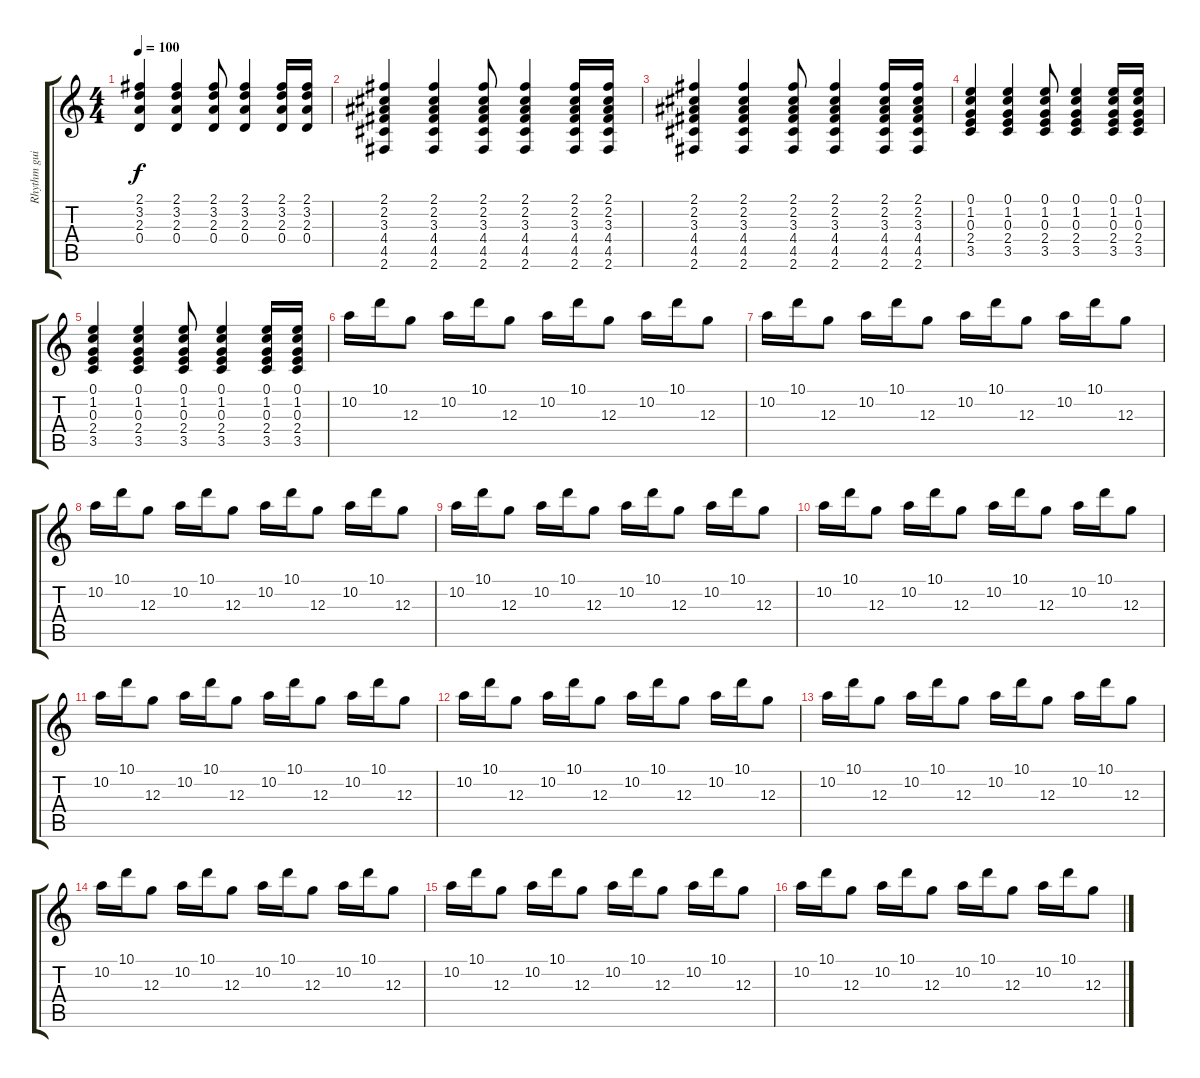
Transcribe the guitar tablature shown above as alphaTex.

\track ("Rhythm guitar" "Rhythm gui") {instrument acousticguitarsteel}
\staff {score tabs}
\tuning (E4 B3 G3 D3 A2 E2) {hide}
\ts (4 4)
\tempo 100
\clef g2
\ks c
(2.1 3.2 2.3 0.4).4{dy f} (2.1 3.2 2.3 0.4).4 (2.1 3.2 2.3 0.4).8 (2.1 3.2 2.3 0.4).4 (2.1 3.2 2.3 0.4).16 (2.1 3.2 2.3 0.4).16 |
(2.1 2.2 3.3 4.4 4.5 2.6).4 (2.1 2.2 3.3 4.4 4.5 2.6).4 (2.1 2.2 3.3 4.4 4.5 2.6).8 (2.1 2.2 3.3 4.4 4.5 2.6).4 (2.1 2.2 3.3 4.4 4.5 2.6).16 (2.1 2.2 3.3 4.4 4.5 2.6).16 |
(2.1 2.2 3.3 4.4 4.5 2.6).4 (2.1 2.2 3.3 4.4 4.5 2.6).4 (2.1 2.2 3.3 4.4 4.5 2.6).8 (2.1 2.2 3.3 4.4 4.5 2.6).4 (2.1 2.2 3.3 4.4 4.5 2.6).16 (2.1 2.2 3.3 4.4 4.5 2.6).16 |
(0.1 1.2 0.3 2.4 3.5).4 (0.1 1.2 0.3 2.4 3.5).4 (0.1 1.2 0.3 2.4 3.5).8 (0.1 1.2 0.3 2.4 3.5).4 (0.1 1.2 0.3 2.4 3.5).16 (0.1 1.2 0.3 2.4 3.5).16 |
(0.1 1.2 0.3 2.4 3.5).4 (0.1 1.2 0.3 2.4 3.5).4 (0.1 1.2 0.3 2.4 3.5).8 (0.1 1.2 0.3 2.4 3.5).4 (0.1 1.2 0.3 2.4 3.5).16 (0.1 1.2 0.3 2.4 3.5).16 |
10.2.16 10.1.16 12.3.8 10.2.16 10.1.16 12.3.8 10.2.16 10.1.16 12.3.8 10.2.16 10.1.16 12.3.8 |
10.2.16 10.1.16 12.3.8 10.2.16 10.1.16 12.3.8 10.2.16 10.1.16 12.3.8 10.2.16 10.1.16 12.3.8 |
10.2.16 10.1.16 12.3.8 10.2.16 10.1.16 12.3.8 10.2.16 10.1.16 12.3.8 10.2.16 10.1.16 12.3.8 |
10.2.16 10.1.16 12.3.8 10.2.16 10.1.16 12.3.8 10.2.16 10.1.16 12.3.8 10.2.16 10.1.16 12.3.8 |
10.2.16 10.1.16 12.3.8 10.2.16 10.1.16 12.3.8 10.2.16 10.1.16 12.3.8 10.2.16 10.1.16 12.3.8 |
10.2.16 10.1.16 12.3.8 10.2.16 10.1.16 12.3.8 10.2.16 10.1.16 12.3.8 10.2.16 10.1.16 12.3.8 |
10.2.16 10.1.16 12.3.8 10.2.16 10.1.16 12.3.8 10.2.16 10.1.16 12.3.8 10.2.16 10.1.16 12.3.8 |
10.2.16 10.1.16 12.3.8 10.2.16 10.1.16 12.3.8 10.2.16 10.1.16 12.3.8 10.2.16 10.1.16 12.3.8 |
10.2.16 10.1.16 12.3.8 10.2.16 10.1.16 12.3.8 10.2.16 10.1.16 12.3.8 10.2.16 10.1.16 12.3.8 |
10.2.16 10.1.16 12.3.8 10.2.16 10.1.16 12.3.8 10.2.16 10.1.16 12.3.8 10.2.16 10.1.16 12.3.8 |
10.2.16 10.1.16 12.3.8 10.2.16 10.1.16 12.3.8 10.2.16 10.1.16 12.3.8 10.2.16 10.1.16 12.3.8
